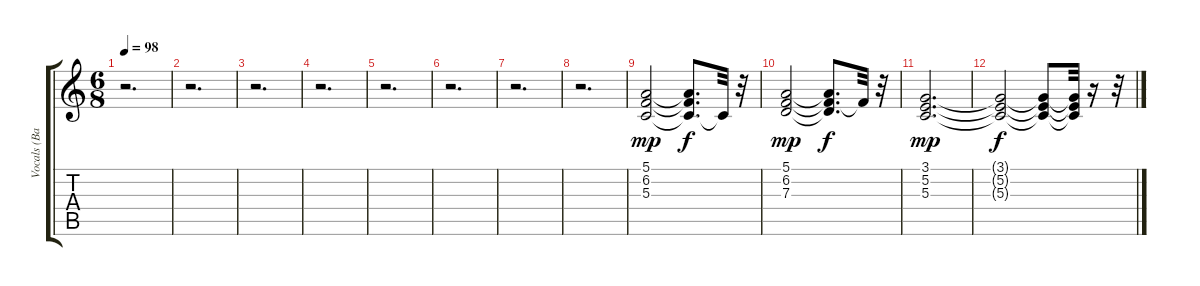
\track ("Vocals (Background)" "Vocals (Ba") {instrument voiceoohs}
\staff {score tabs}
\tuning (E4 B3 G3 D3 A2 E2) {hide}
\ts (6 8)
\tempo 98
\clef g2
\ks c
r.2{d dy mp} |
r.2{d} |
r.2{d} |
r.2{d} |
r.2{d} |
r.2{d} |
r.2{d} |
r.2{d} |
(5.1 6.2 5.3).2 (5.1{t} 6.2{t} 5.3{t}).8{d dy f} 5.3{t}.32 r.32 |
(5.1 6.2 7.3).2{dy mp} (5.1{t} 6.2{t} 7.3{t}).8{d dy f} 6.2{t}.32 r.32 |
(3.1 5.2 5.3).2{d dy mp} |
(3.1{t} 5.2{t} 5.3{t}).2{dy f} (3.1{t} 5.2{t} 5.3{t}).8 (3.1{t} 5.2{t} 5.3{t}).32 r.16 r.32
